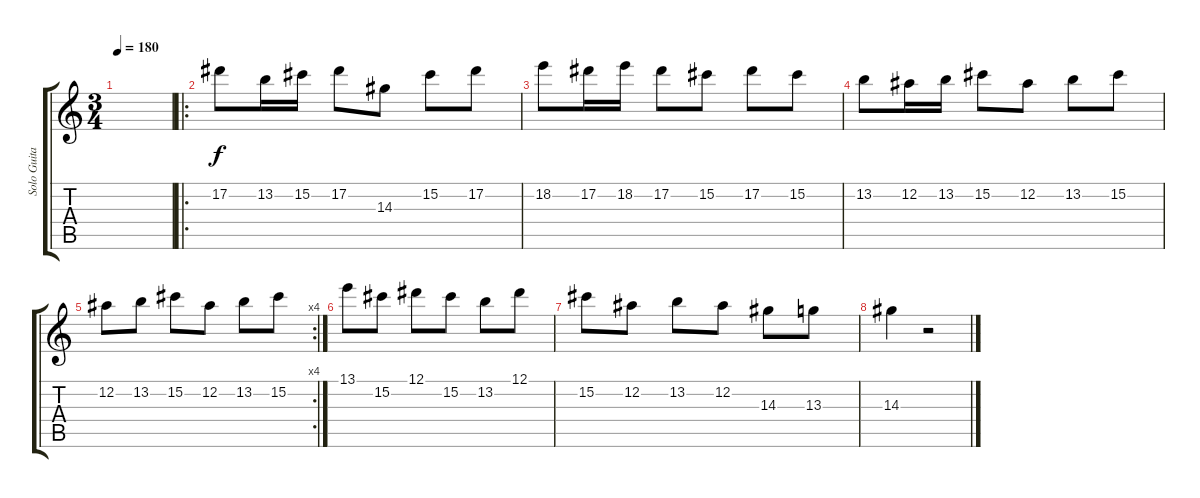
\track ("Solo Guitar" "Solo Guita") {instrument distortionguitar}
\staff {score tabs}
\tuning (Eb4 Bb3 Gb3 Db3 Ab2 Eb2) {hide}
\ts (3 4)
\tempo 180
\clef g2
\ks c
|
\ro
17.2.8 13.2.16 15.2.16 17.2.8 14.3.8 15.2.8 17.2.8 |
18.2.8 17.2.16 18.2.16 17.2.8 15.2.8 17.2.8 15.2.8 |
13.2.8 12.2.16 13.2.16 15.2.8 12.2.8 13.2.8 15.2.8 |
\rc 4
12.2.8 13.2.8 15.2.8 12.2.8 13.2.8 15.2.8 |
13.1.8 15.2.8 12.1.8 15.2.8 13.2.8 12.1.8 |
15.2.8 12.2.8 13.2.8 12.2.8 14.3.8 13.3.8 |
14.3.4 r.2
